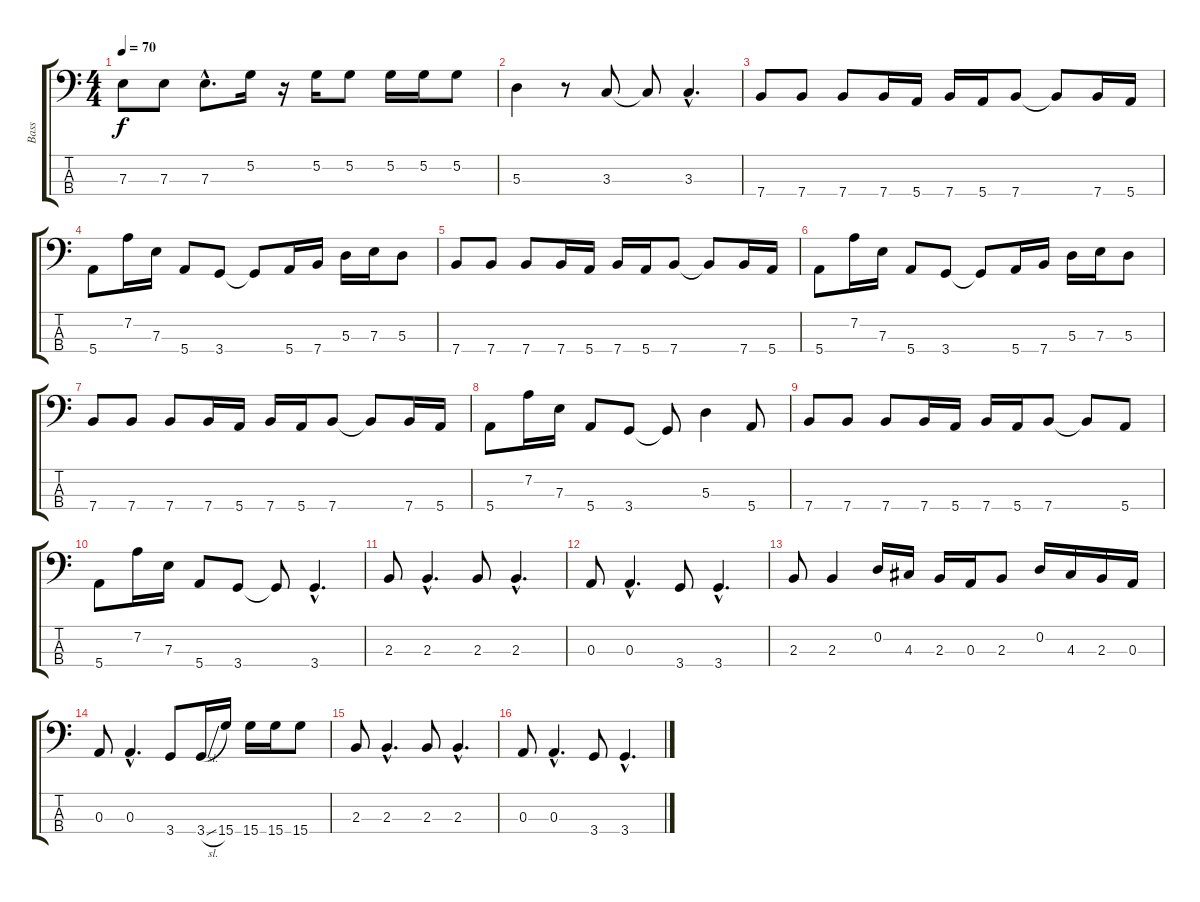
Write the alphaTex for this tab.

\track ("Bass" "Bass") {instrument electricbassfinger}
\staff {score tabs}
\tuning (G2 D2 A1 E1) {hide}
\ts (4 4)
\tempo 70
\clef f4
\ks c
7.3.8{dy f} 7.3.8 7.3{hac}.8{d} 5.2.16 r.16 5.2.16 5.2.8 5.2.16 5.2.16 5.2.8 |
5.3.4 r.8 3.3.8 3.3{t}.8 3.3{hac}.4{d} |
7.4.8 7.4.8 7.4.8 7.4.16 5.4.16 7.4.16 5.4.16 7.4.8 7.4{t}.8 7.4.16 5.4.16 |
5.4.8 7.2.16 7.3.16 5.4.8 3.4.8 3.4{t}.8 5.4.16 7.4.16 5.3.16 7.3.16 5.3.8 |
7.4.8 7.4.8 7.4.8 7.4.16 5.4.16 7.4.16 5.4.16 7.4.8 7.4{t}.8 7.4.16 5.4.16 |
5.4.8 7.2.16 7.3.16 5.4.8 3.4.8 3.4{t}.8 5.4.16 7.4.16 5.3.16 7.3.16 5.3.8 |
7.4.8 7.4.8 7.4.8 7.4.16 5.4.16 7.4.16 5.4.16 7.4.8 7.4{t}.8 7.4.16 5.4.16 |
5.4.8 7.2.16 7.3.16 5.4.8 3.4.8 3.4{t}.8 5.3.4 5.4.8 |
7.4.8 7.4.8 7.4.8 7.4.16 5.4.16 7.4.16 5.4.16 7.4.8 7.4{t}.8 5.4.8 |
5.4.8 7.2.16 7.3.16 5.4.8 3.4.8 3.4{t}.8 3.4{hac}.4{d} |
2.3.8 2.3{hac}.4{d} 2.3.8 2.3{hac}.4{d} |
0.3.8 0.3{hac}.4{d} 3.4.8 3.4{hac}.4{d} |
2.3.8 2.3.4 0.2.16 4.3.16 2.3.16 0.3.16 2.3.8 0.2.16 4.3.16 2.3.16 0.3.16 |
0.3.8 0.3{hac}.4{d} 3.4.8 3.4{sl}.16 15.4.16 15.4.16 15.4.16 15.4.8 |
2.3.8 2.3{hac}.4{d} 2.3.8 2.3{hac}.4{d} |
0.3.8 0.3{hac}.4{d} 3.4.8 3.4{hac}.4{d}
